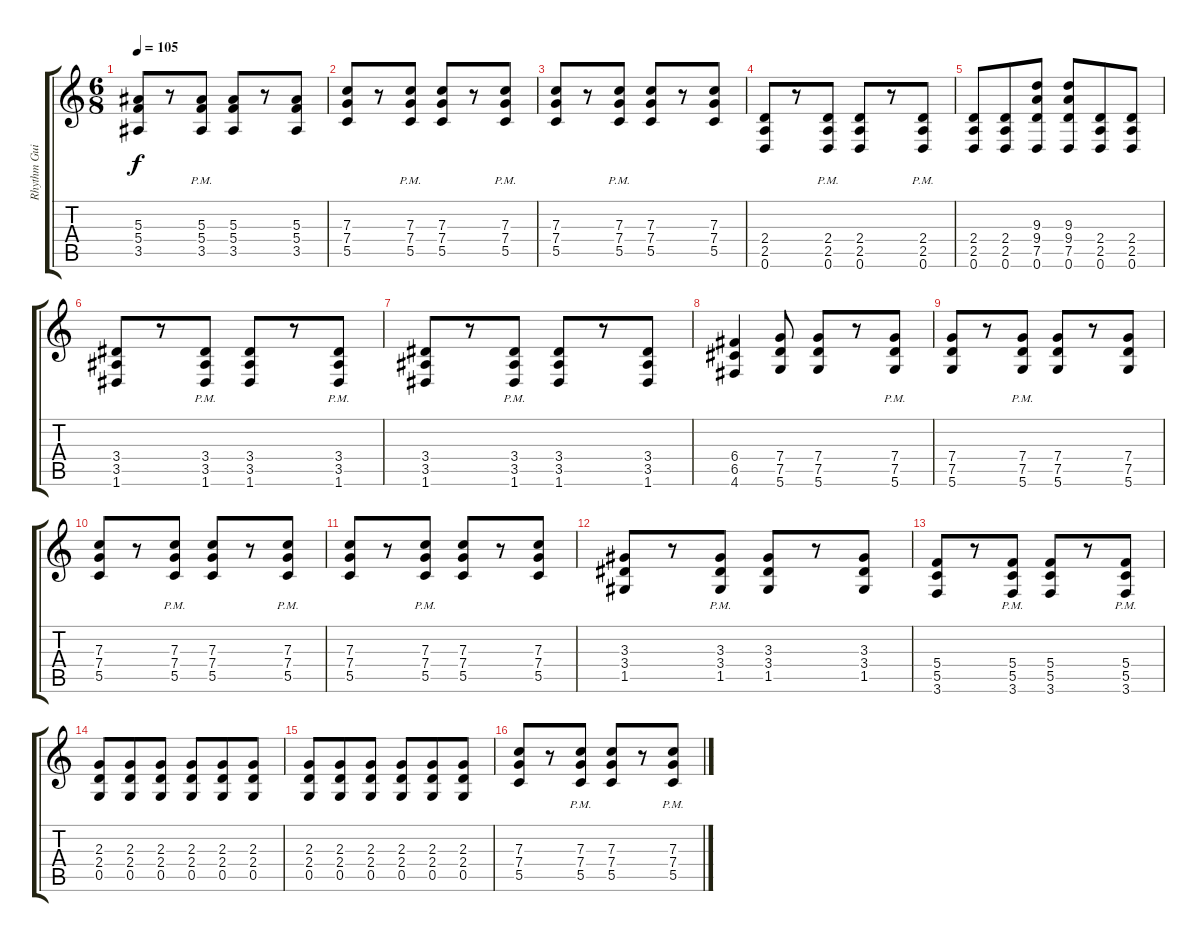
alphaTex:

\track ("Rhythm Guitar 1" "Rhythm Gui") {instrument overdrivenguitar}
\staff {score tabs}
\tuning (D4 A3 F3 C3 G2 D2) {hide}
\ts (6 8)
\tempo 105
\clef g2
\ks c
(5.3 5.4 3.5).8{dy f} r.8 (5.3{pm} 5.4{pm} 3.5{pm}).8 (5.3 5.4 3.5).8 r.8 (5.3 5.4 3.5).8 |
(7.3 7.4 5.5).8 r.8 (7.3{pm} 7.4{pm} 5.5{pm}).8 (7.3 7.4 5.5).8 r.8 (7.3{pm} 7.4{pm} 5.5{pm}).8 |
(7.3 7.4 5.5).8 r.8 (7.3{pm} 7.4{pm} 5.5{pm}).8 (7.3 7.4 5.5).8 r.8 (7.3 7.4 5.5).8 |
(2.4 2.5 0.6).8 r.8 (2.4{pm} 2.5{pm} 0.6{pm}).8 (2.4 2.5 0.6).8 r.8 (2.4{pm} 2.5{pm} 0.6{pm}).8 |
(2.4 2.5 0.6).8 (2.4 2.5 0.6).8 (9.3 9.4 7.5 0.6).8 (9.3 9.4 7.5 0.6).8 (2.4 2.5 0.6).8 (2.4 2.5 0.6).8 |
(3.4 3.5 1.6).8 r.8 (3.4{pm} 3.5{pm} 1.6{pm}).8 (3.4 3.5 1.6).8 r.8 (3.4{pm} 3.5{pm} 1.6{pm}).8 |
(3.4 3.5 1.6).8 r.8 (3.4{pm} 3.5{pm} 1.6{pm}).8 (3.4 3.5 1.6).8 r.8 (3.4 3.5 1.6).8 |
(6.4 6.5 4.6).4 (7.4 7.5 5.6).8 (7.4 7.5 5.6).8 r.8 (7.4{pm} 7.5{pm} 5.6{pm}).8 |
(7.4 7.5 5.6).8 r.8 (7.4{pm} 7.5{pm} 5.6{pm}).8 (7.4 7.5 5.6).8 r.8 (7.4 7.5 5.6).8 |
(7.3 7.4 5.5).8 r.8 (7.3{pm} 7.4{pm} 5.5{pm}).8 (7.3 7.4 5.5).8 r.8 (7.3{pm} 7.4{pm} 5.5{pm}).8 |
(7.3 7.4 5.5).8 r.8 (7.3{pm} 7.4{pm} 5.5{pm}).8 (7.3 7.4 5.5).8 r.8 (7.3 7.4 5.5).8 |
(3.3 3.4 1.5).8 r.8 (3.3{pm} 3.4{pm} 1.5{pm}).8 (3.3 3.4 1.5).8 r.8 (3.3 3.4 1.5).8 |
(5.4 5.5 3.6).8 r.8 (5.4{pm} 5.5{pm} 3.6{pm}).8 (5.4 5.5 3.6).8 r.8 (5.4{pm} 5.5{pm} 3.6{pm}).8 |
(2.3 2.4 0.5).8 (2.3 2.4 0.5).8 (2.3 2.4 0.5).8 (2.3 2.4 0.5).8 (2.3 2.4 0.5).8 (2.3 2.4 0.5).8 |
(2.3 2.4 0.5).8 (2.3 2.4 0.5).8 (2.3 2.4 0.5).8 (2.3 2.4 0.5).8 (2.3 2.4 0.5).8 (2.3 2.4 0.5).8 |
(7.3 7.4 5.5).8 r.8 (7.3{pm} 7.4{pm} 5.5{pm}).8 (7.3 7.4 5.5).8 r.8 (7.3{pm} 7.4{pm} 5.5{pm}).8
